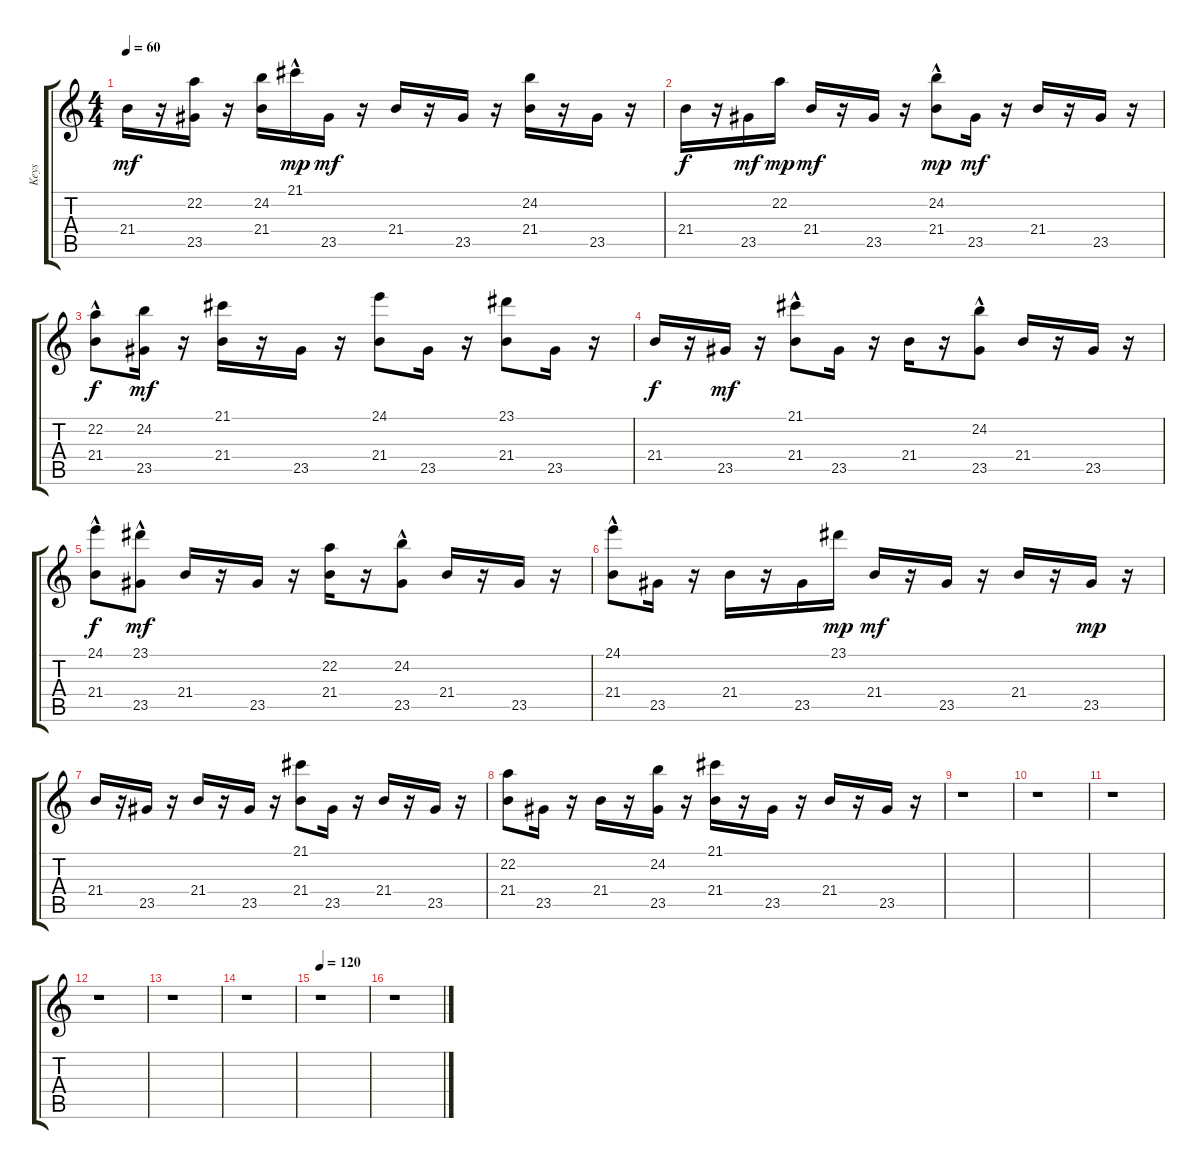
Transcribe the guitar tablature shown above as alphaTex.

\track ("Keys" "Keys") {instrument stringensemble2}
\staff {score tabs}
\tuning (E4 B3 G3 D3 A2 E2) {hide}
\ts (4 4)
\tempo 60
\clef g2
\ks c
21.4.16{dy mf} r.16 (22.2 23.5).16 r.16 (24.2 21.4).16 21.1{hac}.16{dy mp} 23.5.16{dy mf} r.16 21.4.16 r.16 23.5.16 r.16 (24.2 21.4).16 r.16 23.5.16 r.16 |
21.4.16{dy f} r.16 23.5.16{dy mf} 22.2.16{dy mp} 21.4.16{dy mf} r.16 23.5.16 r.16 (24.2{hac} 21.4).8{dy mp} 23.5.16{dy mf} r.16 21.4.16 r.16 23.5.16 r.16 |
(22.2 21.4{hac}).8{dy f} (24.2 23.5).16{dy mf} r.16 (21.1 21.4).16 r.16 23.5.16 r.16 (24.1 21.4).8 23.5.16 r.16 (23.1 21.4).8 23.5.16 r.16 |
21.4.16{dy f} r.16 23.5.16{dy mf} r.16 (21.1{hac} 21.4).8 23.5.16 r.16 21.4.16 r.16 (24.2{hac} 23.5).8 21.4.16 r.16 23.5.16 r.16 |
(24.1 21.4{hac}).8{dy f} (23.1{hac} 23.5).8{dy mf} 21.4.16 r.16 23.5.16 r.16 (22.2 21.4).16 r.16 (24.2{hac} 23.5).8 21.4.16 r.16 23.5.16 r.16 |
(24.1{hac} 21.4).8 23.5.16 r.16 21.4.16 r.16 23.5.16 23.1.16{dy mp} 21.4.16{dy mf} r.16 23.5.16 r.16 21.4.16 r.16 23.5.16{dy mp} r.16 |
21.4.16 r.16 23.5.16 r.16 21.4.16 r.16 23.5.16 r.16 (21.1 21.4).8 23.5.16 r.16 21.4.16 r.16 23.5.16 r.16 |
(22.2 21.4).8 23.5.16 r.16 21.4.16 r.16 (24.2 23.5).16 r.16 (21.1 21.4).16 r.16 23.5.16 r.16 21.4.16 r.16 23.5.16 r.16 |
r.1 |
r.1 |
r.1 |
r.1 |
r.1 |
r.1 |
\tempo 120
r.1 |
r.1
